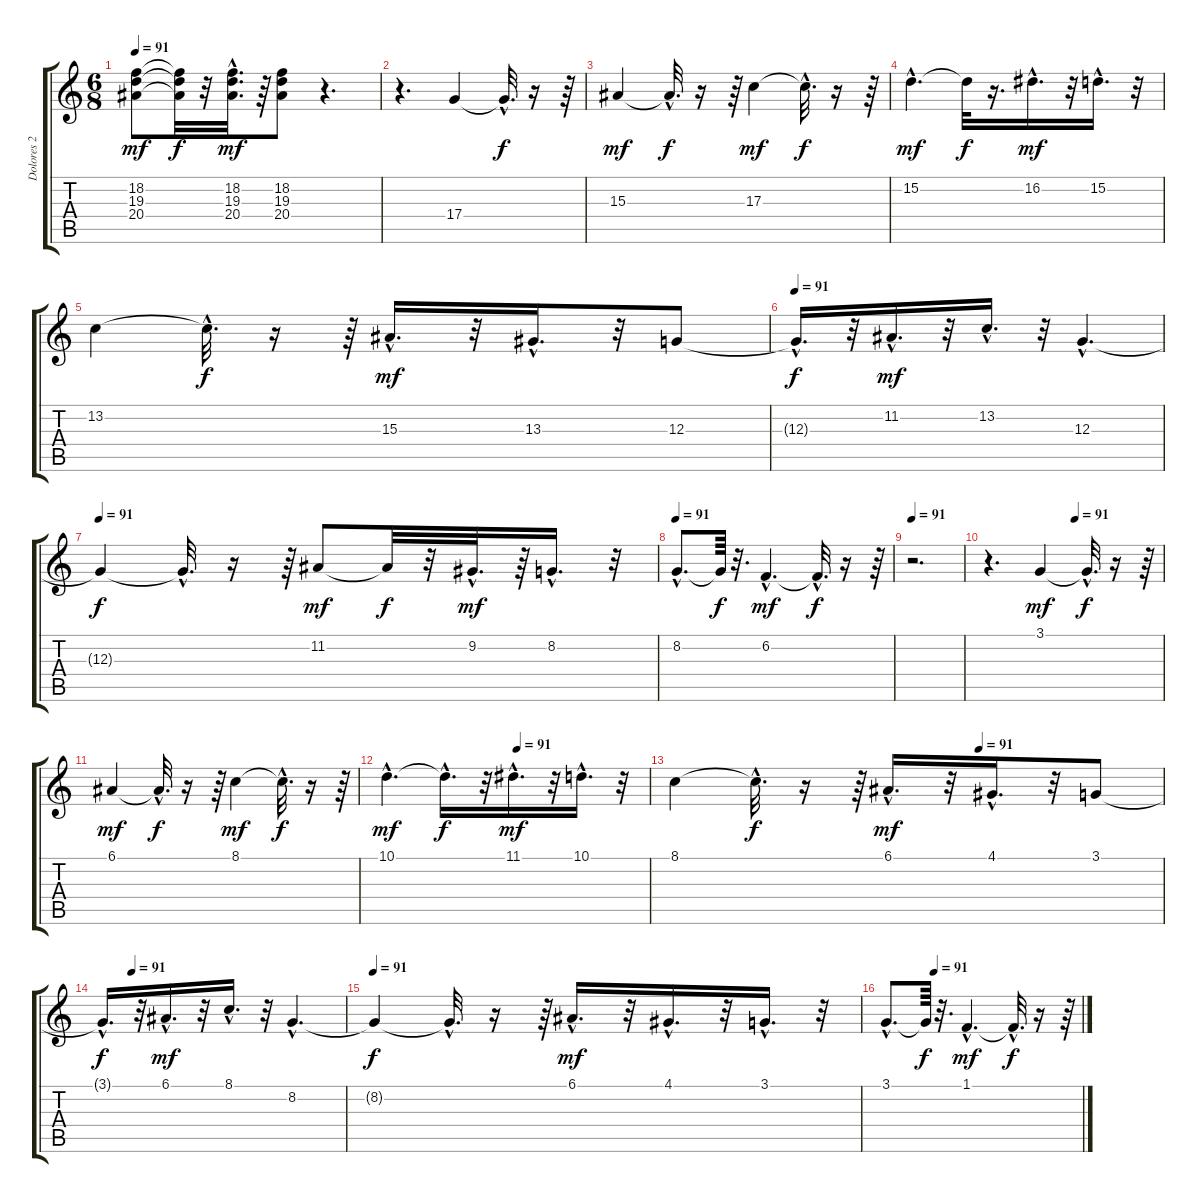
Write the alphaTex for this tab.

\track ("Dolores 2" "Dolores 2") {instrument pad3polysynth}
\staff {score tabs}
\tuning (E4 B3 G3 D3 A2 E2) {hide}
\ts (6 8)
\tempo 91
\clef g2
\ks c
(18.2 19.3 20.4).8{dy mf} (18.2{t} 19.3{t} 20.4{t}).32{dy f} r.32 (18.2{hac} 19.3{hac} 20.4{hac}).32{d dy mf} r.64 (18.2 19.3 20.4).8 r.4{d} |
r.4{d} 17.4.4 17.4{hac t}.32{d dy f} r.16 r.64 |
15.3.4{dy mf} 15.3{hac t}.32{d dy f} r.16 r.64 17.3.4{dy mf} 17.3{hac t}.32{d dy f} r.16 r.64 |
15.2{hac}.4{d dy mf} 15.2{t}.32{dy f} r.16{d} 16.2{hac}.16{d dy mf} r.32 15.2{hac}.16{d} r.32 |
13.2.4 13.2{hac t}.32{d dy f} r.16 r.64 15.3{hac}.16{d dy mf} r.32 13.3{hac}.16{d} r.32 12.3.8 |
\tempo 91
12.3{hac t}.16{d dy f} r.32 11.2{hac}.16{d dy mf} r.32 13.2{hac}.16{d} r.32 12.3{hac}.4{d} |
\tempo 91
12.3{t}.4{dy f} 12.3{hac t}.32{d} r.16 r.64 11.2.8{dy mf} 11.2{t}.32{dy f} r.32 9.2{hac}.32{d dy mf} r.64 8.2{hac}.16{d} r.32 |
\tempo 91
8.2{hac}.8{d} 8.2{t}.64{dy f} r.32{d} 6.2{hac}.4{d dy mf} 6.2{hac t}.32{d dy f} r.16 r.64 |
\tempo 91
r.2{d} |
\tempo (91 0.5)
r.4{d} 3.1.4{dy mf} 3.1{hac t}.32{d dy f} r.16 r.64 |
6.1.4{dy mf} 6.1{hac t}.32{d dy f} r.16 r.64 8.1.4{dy mf} 8.1{hac t}.32{d dy f} r.16 r.64 |
\tempo (91 0.5)
10.1{hac}.4{d dy mf} 10.1{hac t}.16{d dy f} r.32 11.1{hac}.16{d dy mf} r.32 10.1{hac}.16{d} r.32 |
\tempo (91 0.625)
8.1.4 8.1{hac t}.32{d dy f} r.16 r.64 6.1{hac}.16{d dy mf} r.32 4.1{hac}.16{d} r.32 3.1.8 |
\tempo (91 0.125)
3.1{hac t}.16{d dy f} r.32 6.1{hac}.16{d dy mf} r.32 8.1{hac}.16{d} r.32 8.2{hac}.4{d} |
\tempo 91
8.2{t}.4{dy f} 8.2{hac t}.32{d} r.16 r.64 6.1{hac}.16{d dy mf} r.32 4.1{hac}.16{d} r.32 3.1{hac}.16{d} r.32 |
\tempo (91 0.25)
3.1{hac}.8{d} 3.1{t}.64{dy f} r.32{d} 1.1{hac}.4{d dy mf} 1.1{hac t}.32{d dy f} r.16 r.64
